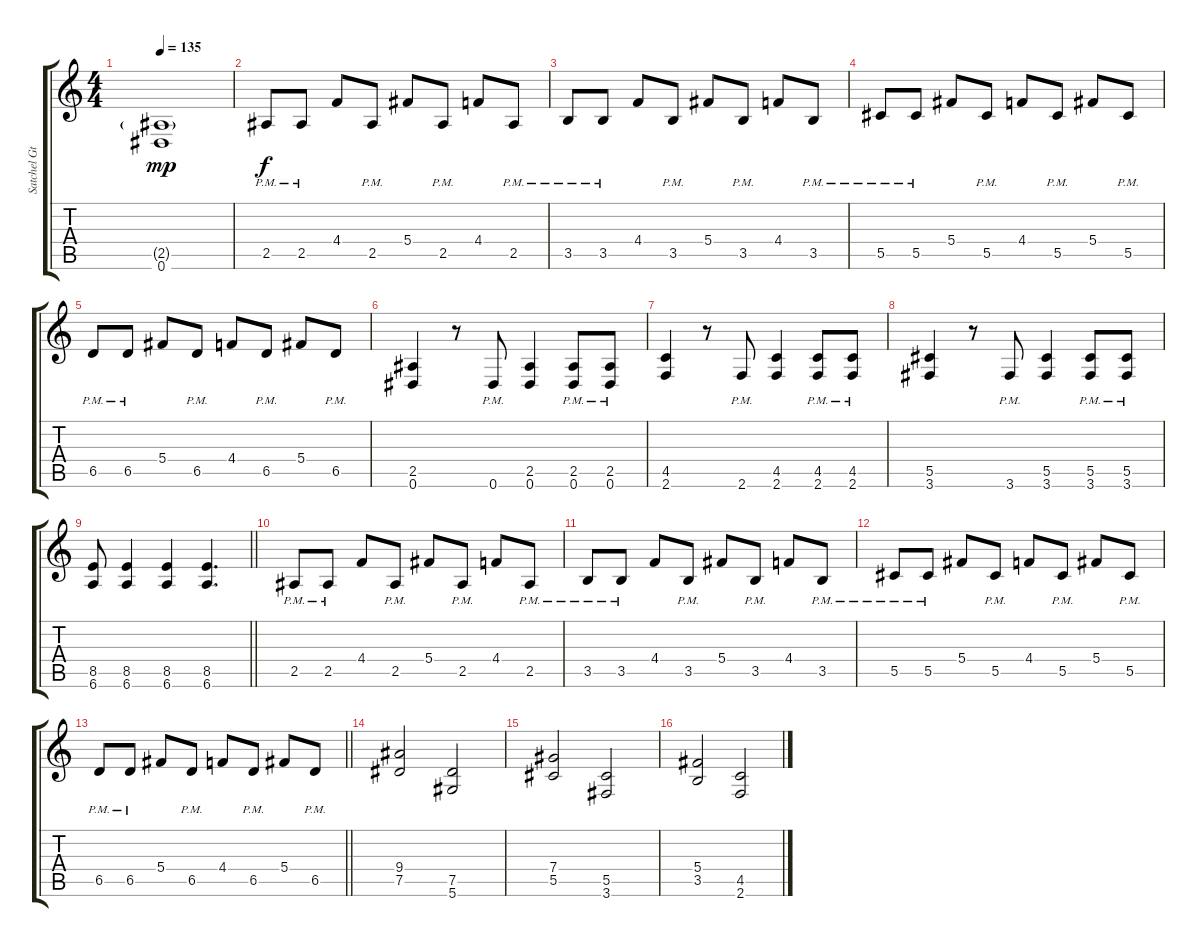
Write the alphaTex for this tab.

\track ("Satchel Gt. Backup 2" "Satchel Gt") {instrument distortionguitar}
\staff {score tabs}
\tuning (Eb4 Bb3 Gb3 Db3 Ab2 Eb2) {hide}
\ts (4 4)
\tempo 135
\clef g2
\ks c
(2.5{g} 0.6).1{dy mp} |
2.5{pm}.8{dy f} 2.5{pm}.8 4.4.8 2.5{pm}.8 5.4.8 2.5{pm}.8 4.4.8 2.5{pm}.8 |
3.5{pm}.8 3.5{pm}.8 4.4.8 3.5{pm}.8 5.4.8 3.5{pm}.8 4.4.8 3.5{pm}.8 |
5.5{pm}.8 5.5{pm}.8 5.4.8 5.5{pm}.8 4.4.8 5.5{pm}.8 5.4.8 5.5{pm}.8 |
6.5{pm}.8 6.5{pm}.8 5.4.8 6.5{pm}.8 4.4.8 6.5{pm}.8 5.4.8 6.5{pm}.8 |
(2.5 0.6).4 r.8 0.6{pm}.8 (2.5 0.6).4 (2.5{pm} 0.6{pm}).8 (2.5{pm} 0.6{pm}).8 |
(4.5 2.6).4 r.8 2.6{pm}.8 (4.5 2.6).4 (4.5{pm} 2.6{pm}).8 (4.5{pm} 2.6{pm}).8 |
(5.5 3.6).4 r.8 3.6{pm}.8 (5.5 3.6).4 (5.5{pm} 3.6{pm}).8 (5.5{pm} 3.6{pm}).8 |
\barLineRight lightlight
(8.5 6.6).8 (8.5 6.6).4 (8.5 6.6).4 (8.5 6.6).4{d} |
2.5{pm}.8 2.5{pm}.8 4.4.8 2.5{pm}.8 5.4.8 2.5{pm}.8 4.4.8 2.5{pm}.8 |
3.5{pm}.8 3.5{pm}.8 4.4.8 3.5{pm}.8 5.4.8 3.5{pm}.8 4.4.8 3.5{pm}.8 |
5.5{pm}.8 5.5{pm}.8 5.4.8 5.5{pm}.8 4.4.8 5.5{pm}.8 5.4.8 5.5{pm}.8 |
\barLineRight lightlight
6.5{pm}.8 6.5{pm}.8 5.4.8 6.5{pm}.8 4.4.8 6.5{pm}.8 5.4.8 6.5{pm}.8 |
(9.4 7.5).2 (7.5 5.6).2 |
(7.4 5.5).2 (5.5 3.6).2 |
(5.4 3.5).2 (4.5 2.6).2
